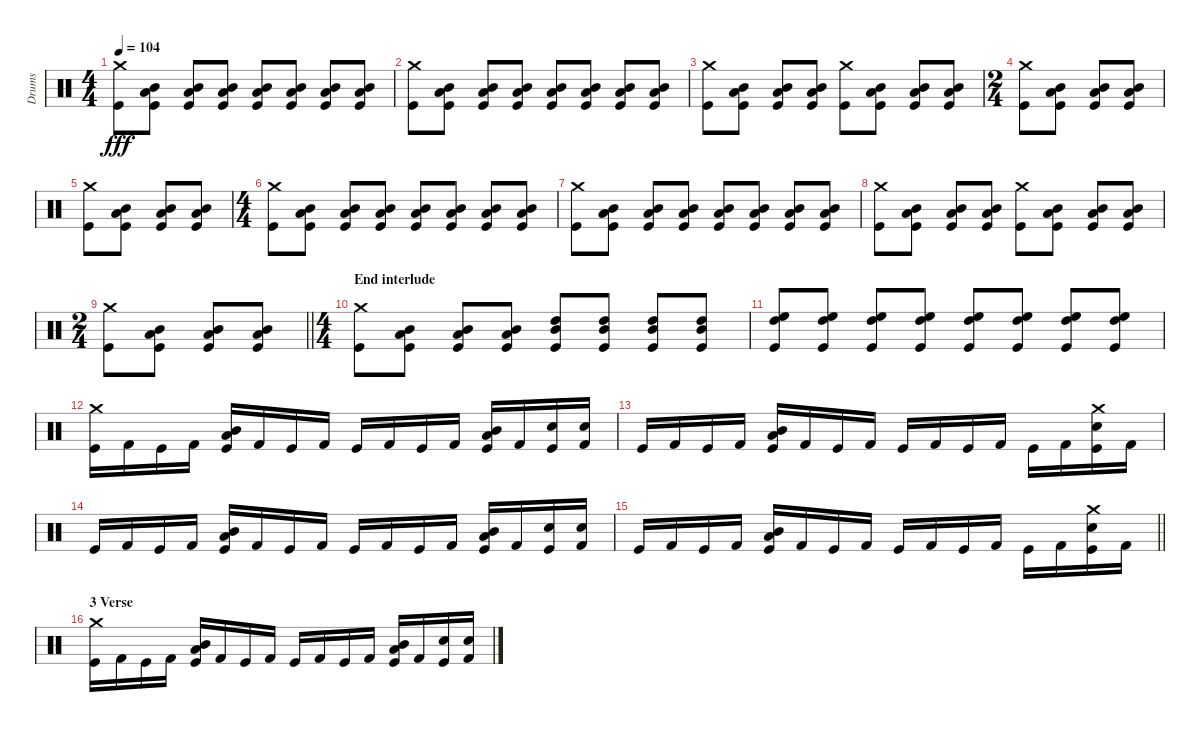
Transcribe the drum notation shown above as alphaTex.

\track ("Drums" "Drums") {instrument percussion}
\staff {score}
\articulation defaults
\ts (4 4)
\tempo 104
\clef neutral
\ks c
("Crash medium (hit)" "Kick (hit)").8{dy fff} ("Low Tom (hit)" "Kick (hit)" "Mid Tom (hit)").8 ("Kick (hit)" "Mid Tom (hit)" "Low Tom (hit)").8 ("Kick (hit)" "Mid Tom (hit)" "Low Tom (hit)").8 ("Kick (hit)" "Mid Tom (hit)" "Low Tom (hit)").8 ("Mid Tom (hit)" "Kick (hit)" "Low Tom (hit)").8 ("Kick (hit)" "Mid Tom (hit)" "Low Tom (hit)").8 ("Kick (hit)" "Mid Tom (hit)" "Low Tom (hit)").8 |
("Kick (hit)" "Crash medium (hit)").8 ("Kick (hit)" "Mid Tom (hit)" "Low Tom (hit)").8 ("Low Tom (hit)" "Mid Tom (hit)" "Kick (hit)").8 ("Kick (hit)" "Mid Tom (hit)" "Low Tom (hit)").8 ("Kick (hit)" "Mid Tom (hit)" "Low Tom (hit)").8 ("Kick (hit)" "Mid Tom (hit)" "Low Tom (hit)").8 ("Low Tom (hit)" "Kick (hit)" "Mid Tom (hit)").8 ("Low Tom (hit)" "Kick (hit)" "Mid Tom (hit)").8 |
("Crash medium (hit)" "Kick (hit)").8 ("Mid Tom (hit)" "Low Tom (hit)" "Kick (hit)").8 ("Mid Tom (hit)" "Low Tom (hit)" "Kick (hit)").8 ("Low Tom (hit)" "Mid Tom (hit)" "Kick (hit)").8 ("Crash medium (hit)" "Kick (hit)").8 ("Kick (hit)" "Low Tom (hit)" "Mid Tom (hit)").8 ("Kick (hit)" "Low Tom (hit)" "Mid Tom (hit)").8 ("Kick (hit)" "Low Tom (hit)" "Mid Tom (hit)").8 |
\ts (2 4)
("Crash medium (hit)" "Kick (hit)").8 ("Low Tom (hit)" "Mid Tom (hit)" "Kick (hit)").8 ("Low Tom (hit)" "Mid Tom (hit)" "Kick (hit)").8 ("Low Tom (hit)" "Mid Tom (hit)" "Kick (hit)").8 |
("Crash medium (hit)" "Kick (hit)").8 ("Mid Tom (hit)" "Low Tom (hit)" "Kick (hit)").8 ("Kick (hit)" "Mid Tom (hit)" "Low Tom (hit)").8 ("Kick (hit)" "Mid Tom (hit)" "Low Tom (hit)").8 |
\ts (4 4)
("Kick (hit)" "Crash medium (hit)").8 ("Low Tom (hit)" "Kick (hit)" "Mid Tom (hit)").8 ("Low Tom (hit)" "Kick (hit)" "Mid Tom (hit)").8 ("Kick (hit)" "Mid Tom (hit)" "Low Tom (hit)").8 ("Kick (hit)" "Mid Tom (hit)" "Low Tom (hit)").8 ("Kick (hit)" "Mid Tom (hit)" "Low Tom (hit)").8 ("Mid Tom (hit)" "Kick (hit)" "Low Tom (hit)").8 ("Kick (hit)" "Mid Tom (hit)" "Low Tom (hit)").8 |
("Kick (hit)" "Crash medium (hit)").8 ("Low Tom (hit)" "Kick (hit)" "Mid Tom (hit)").8 ("Low Tom (hit)" "Kick (hit)" "Mid Tom (hit)").8 ("Low Tom (hit)" "Kick (hit)" "Mid Tom (hit)").8 ("Kick (hit)" "Mid Tom (hit)" "Low Tom (hit)").8 ("Kick (hit)" "Mid Tom (hit)" "Low Tom (hit)").8 ("Kick (hit)" "Low Tom (hit)" "Mid Tom (hit)").8 ("Mid Tom (hit)" "Low Tom (hit)" "Kick (hit)").8 |
("Crash medium (hit)" "Kick (hit)").8 ("Mid Tom (hit)" "Low Tom (hit)" "Kick (hit)").8 ("Mid Tom (hit)" "Low Tom (hit)" "Kick (hit)").8 ("Mid Tom (hit)" "Low Tom (hit)" "Kick (hit)").8 ("Kick (hit)" "Crash medium (hit)").8 ("Kick (hit)" "Low Tom (hit)" "Mid Tom (hit)").8 ("Low Tom (hit)" "Mid Tom (hit)" "Kick (hit)").8 ("Low Tom (hit)" "Mid Tom (hit)" "Kick (hit)").8 |
\ts (2 4)
\barLineRight lightlight
("Crash medium (hit)" "Kick (hit)").8 ("Kick (hit)" "Low Tom (hit)" "Mid Tom (hit)").8 ("Kick (hit)" "Low Tom (hit)" "Mid Tom (hit)").8 ("Kick (hit)" "Low Tom (hit)" "Mid Tom (hit)").8 |
\ts (4 4)
\section ("" "End interlude")
("Kick (hit)" "Crash medium (hit)").8 ("Kick (hit)" "Low Tom (hit)" "Mid Tom (hit)").8 ("Low Tom (hit)" "Kick (hit)" "Mid Tom (hit)").8 ("Kick (hit)" "Low Tom (hit)" "Mid Tom (hit)").8 ("High Tom (hit)" "Mid Tom (hit)" "Kick (hit)").8 ("High Tom (hit)" "Mid Tom (hit)" "Kick (hit)").8 ("Mid Tom (hit)" "High Tom (hit)" "Kick (hit)").8 ("Kick (hit)" "High Tom (hit)" "Mid Tom (hit)").8 |
("Kick (hit)" "High Floor Tom (hit)" "High Tom (hit)").8 ("Kick (hit)" "High Tom (hit)" "High Floor Tom (hit)").8 ("Kick (hit)" "High Tom (hit)" "High Floor Tom (hit)").8 ("High Tom (hit)" "Kick (hit)" "High Floor Tom (hit)").8 ("Kick (hit)" "High Tom (hit)" "High Floor Tom (hit)").8 ("Kick (hit)" "High Tom (hit)" "High Floor Tom (hit)").8 ("Kick (hit)" "High Tom (hit)" "High Floor Tom (hit)").8 ("High Floor Tom (hit)" "Kick (hit)" "High Tom (hit)").8 |
("Kick (hit)" "Crash medium (hit)").16 "Kick (hit) 2".16 "Kick (hit)".16 "Kick (hit) 2".16 ("Kick (hit)" "Low Tom (hit)" "Mid Tom (hit)").16 "Kick (hit) 2".16 "Kick (hit)".16 "Kick (hit) 2".16 "Kick (hit)".16 "Kick (hit) 2".16 "Kick (hit)".16 "Kick (hit) 2".16 ("Kick (hit)" "Low Tom (hit)" "Mid Tom (hit)").16 "Kick (hit) 2".16 ("Kick (hit)" "Snare (hit) 2").16 ("Kick (hit) 2" "Snare (hit) 2").16 |
"Kick (hit)".16 "Kick (hit) 2".16 "Kick (hit)".16 "Kick (hit) 2".16 ("Low Tom (hit)" "Kick (hit)" "Mid Tom (hit)").16 "Kick (hit) 2".16 "Kick (hit)".16 "Kick (hit) 2".16 "Kick (hit)".16 "Kick (hit) 2".16 "Kick (hit)".16 "Kick (hit) 2".16 "Kick (hit)".16 "Kick (hit) 2".16 ("Crash medium (hit)" "Snare (hit) 2" "Kick (hit)").16 "Kick (hit) 2".16 |
"Kick (hit)".16 "Kick (hit) 2".16 "Kick (hit)".16 "Kick (hit) 2".16 ("Kick (hit)" "Low Tom (hit)" "Mid Tom (hit)").16 "Kick (hit) 2".16 "Kick (hit)".16 "Kick (hit) 2".16 "Kick (hit)".16 "Kick (hit) 2".16 "Kick (hit)".16 "Kick (hit) 2".16 ("Kick (hit)" "Low Tom (hit)" "Mid Tom (hit)").16 "Kick (hit) 2".16 ("Kick (hit)" "Snare (hit) 2").16 ("Snare (hit) 2" "Kick (hit) 2").16 |
\barLineRight lightlight "Kick (hit)".16 "Kick (hit) 2".16 "Kick (hit)".16 "Kick (hit) 2".16
("Low Tom (hit)" "Kick (hit)" "Mid Tom (hit)").16 "Kick (hit) 2".16 "Kick (hit)".16 "Kick (hit) 2".16 "Kick (hit)".16 "Kick (hit) 2".16 "Kick (hit)".16 "Kick (hit) 2".16 "Kick (hit)".16 "Kick (hit) 2".16 ("Snare (hit) 2" "Kick (hit)" "Crash medium (hit)").16 "Kick (hit) 2".16 |
\section ("" "3 Verse")
("Kick (hit)" "Crash medium (hit)").16 "Kick (hit) 2".16 "Kick (hit)".16 "Kick (hit) 2".16 ("Mid Tom (hit)" "Kick (hit)" "Low Tom (hit)").16 "Kick (hit) 2".16 "Kick (hit)".16 "Kick (hit) 2".16 "Kick (hit)".16 "Kick (hit) 2".16 "Kick (hit)".16 "Kick (hit) 2".16 ("Kick (hit)" "Low Tom (hit)" "Mid Tom (hit)").16 "Kick (hit) 2".16 ("Snare (hit) 2" "Kick (hit)").16 ("Kick (hit) 2" "Snare (hit) 2").16
